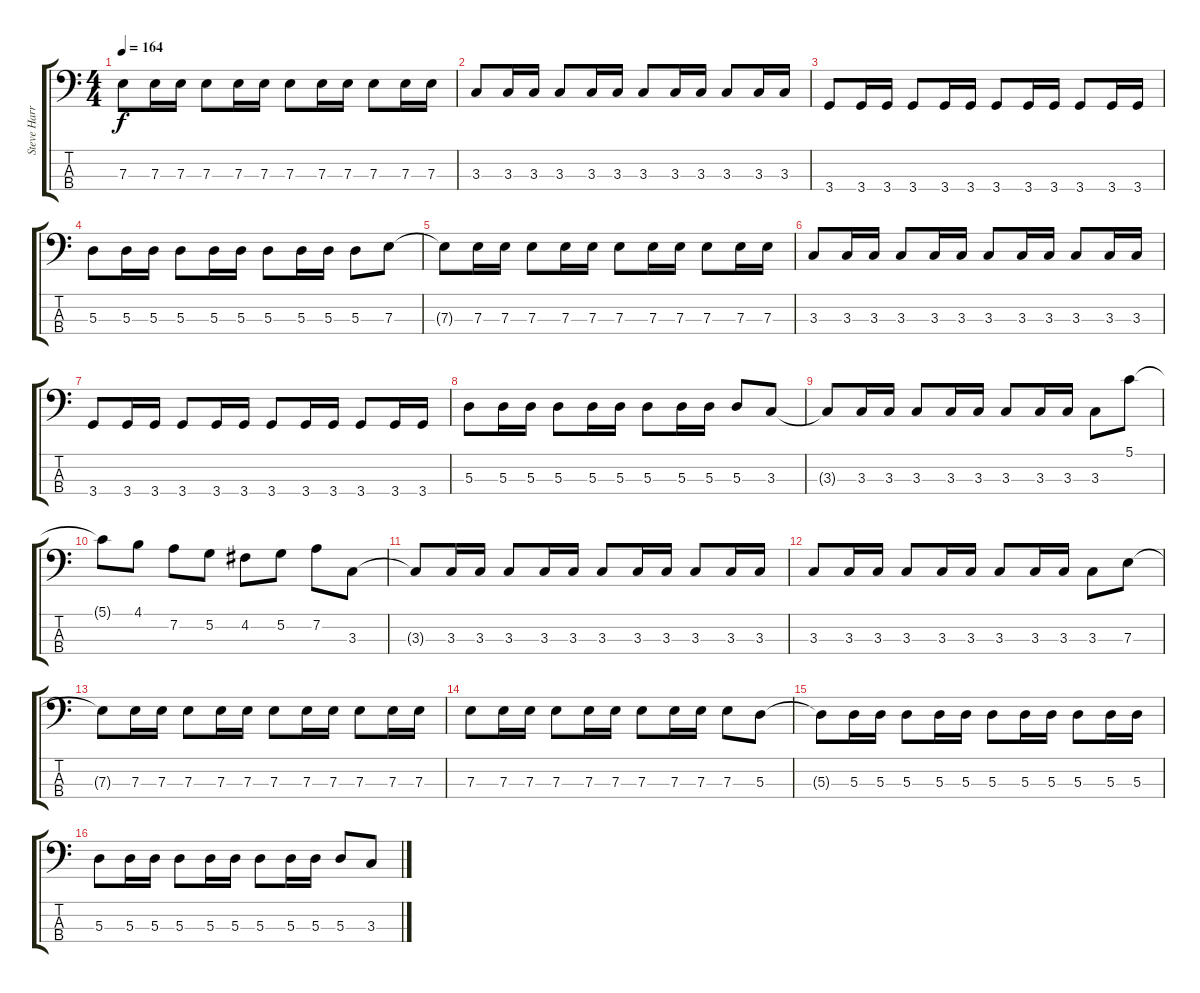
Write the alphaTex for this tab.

\track ("Steve Harris (Bass)" "Steve Harr") {instrument electricbassfinger}
\staff {score tabs}
\tuning (G2 D2 A1 E1) {hide}
\ts (4 4)
\tempo 164
\clef f4
\ks c
7.3{t}.8{dy f} 7.3.16 7.3.16 7.3.8 7.3.16 7.3.16 7.3.8 7.3.16 7.3.16 7.3.8 7.3.16 7.3.16 |
3.3.8 3.3.16 3.3.16 3.3.8 3.3.16 3.3.16 3.3.8 3.3.16 3.3.16 3.3.8 3.3.16 3.3.16 |
3.4.8 3.4.16 3.4.16 3.4.8 3.4.16 3.4.16 3.4.8 3.4.16 3.4.16 3.4.8 3.4.16 3.4.16 |
5.3.8 5.3.16 5.3.16 5.3.8 5.3.16 5.3.16 5.3.8 5.3.16 5.3.16 5.3.8 7.3.8 |
7.3{t}.8 7.3.16 7.3.16 7.3.8 7.3.16 7.3.16 7.3.8 7.3.16 7.3.16 7.3.8 7.3.16 7.3.16 |
3.3.8 3.3.16 3.3.16 3.3.8 3.3.16 3.3.16 3.3.8 3.3.16 3.3.16 3.3.8 3.3.16 3.3.16 |
3.4.8 3.4.16 3.4.16 3.4.8 3.4.16 3.4.16 3.4.8 3.4.16 3.4.16 3.4.8 3.4.16 3.4.16 |
5.3.8 5.3.16 5.3.16 5.3.8 5.3.16 5.3.16 5.3.8 5.3.16 5.3.16 5.3.8 3.3.8 |
3.3{t}.8 3.3.16 3.3.16 3.3.8 3.3.16 3.3.16 3.3.8 3.3.16 3.3.16 3.3.8 5.1.8 |
5.1{t}.8 4.1.8 7.2.8 5.2.8 4.2.8 5.2.8 7.2.8 3.3.8 |
3.3{t}.8 3.3.16 3.3.16 3.3.8 3.3.16 3.3.16 3.3.8 3.3.16 3.3.16 3.3.8 3.3.16 3.3.16 |
3.3.8 3.3.16 3.3.16 3.3.8 3.3.16 3.3.16 3.3.8 3.3.16 3.3.16 3.3.8 7.3.8 |
7.3{t}.8 7.3.16 7.3.16 7.3.8 7.3.16 7.3.16 7.3.8 7.3.16 7.3.16 7.3.8 7.3.16 7.3.16 |
7.3.8 7.3.16 7.3.16 7.3.8 7.3.16 7.3.16 7.3.8 7.3.16 7.3.16 7.3.8 5.3.8 |
5.3{t}.8 5.3.16 5.3.16 5.3.8 5.3.16 5.3.16 5.3.8 5.3.16 5.3.16 5.3.8 5.3.16 5.3.16 |
5.3.8 5.3.16 5.3.16 5.3.8 5.3.16 5.3.16 5.3.8 5.3.16 5.3.16 5.3.8 3.3.8
